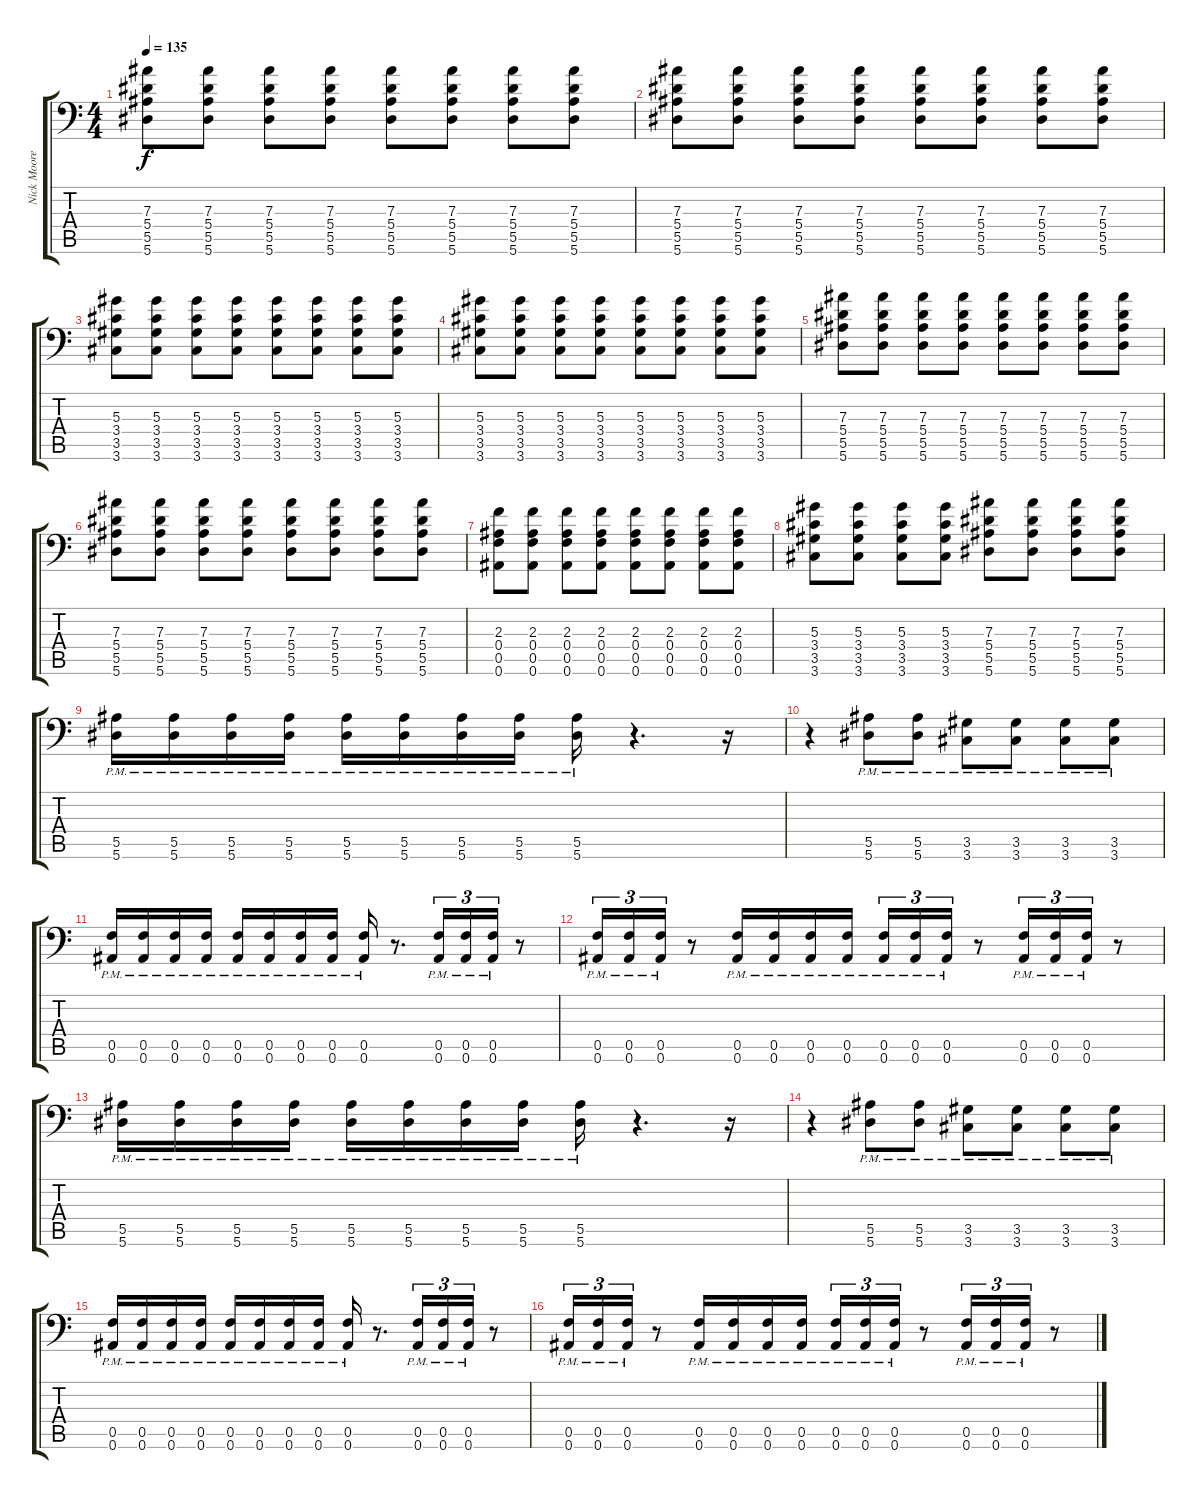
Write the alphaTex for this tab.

\track ("Nick Moore" "Nick Moore") {instrument overdrivenguitar}
\staff {score tabs}
\tuning (C4 G3 Eb3 Bb2 F2 Bb1) {hide}
\ts (4 4)
\tempo 135
\clef f4
\ks c
(7.3 5.4 5.5 5.6).8{dy f} (7.3 5.4 5.5 5.6).8 (7.3 5.4 5.5 5.6).8 (7.3 5.4 5.5 5.6).8 (7.3 5.4 5.5 5.6).8 (7.3 5.4 5.5 5.6).8 (7.3 5.4 5.5 5.6).8 (7.3 5.4 5.5 5.6).8 |
(7.3 5.4 5.5 5.6).8 (7.3 5.4 5.5 5.6).8 (7.3 5.4 5.5 5.6).8 (7.3 5.4 5.5 5.6).8 (7.3 5.4 5.5 5.6).8 (7.3 5.4 5.5 5.6).8 (7.3 5.4 5.5 5.6).8 (7.3 5.4 5.5 5.6).8 |
(5.3 3.4 3.5 3.6).8 (5.3 3.4 3.5 3.6).8 (5.3 3.4 3.5 3.6).8 (5.3 3.4 3.5 3.6).8 (5.3 3.4 3.5 3.6).8 (5.3 3.4 3.5 3.6).8 (5.3 3.4 3.5 3.6).8 (5.3 3.4 3.5 3.6).8 |
(5.3 3.4 3.5 3.6).8 (5.3 3.4 3.5 3.6).8 (5.3 3.4 3.5 3.6).8 (5.3 3.4 3.5 3.6).8 (5.3 3.4 3.5 3.6).8 (5.3 3.4 3.5 3.6).8 (5.3 3.4 3.5 3.6).8 (5.3 3.4 3.5 3.6).8 |
(7.3 5.4 5.5 5.6).8 (7.3 5.4 5.5 5.6).8 (7.3 5.4 5.5 5.6).8 (7.3 5.4 5.5 5.6).8 (7.3 5.4 5.5 5.6).8 (7.3 5.4 5.5 5.6).8 (7.3 5.4 5.5 5.6).8 (7.3 5.4 5.5 5.6).8 |
(7.3 5.4 5.5 5.6).8 (7.3 5.4 5.5 5.6).8 (7.3 5.4 5.5 5.6).8 (7.3 5.4 5.5 5.6).8 (7.3 5.4 5.5 5.6).8 (7.3 5.4 5.5 5.6).8 (7.3 5.4 5.5 5.6).8 (7.3 5.4 5.5 5.6).8 |
(2.3 0.4 0.5 0.6).8 (2.3 0.4 0.5 0.6).8 (2.3 0.4 0.5 0.6).8 (2.3 0.4 0.5 0.6).8 (2.3 0.4 0.5 0.6).8 (2.3 0.4 0.5 0.6).8 (2.3 0.4 0.5 0.6).8 (2.3 0.4 0.5 0.6).8 |
(5.3 3.4 3.5 3.6).8 (5.3 3.4 3.5 3.6).8 (5.3 3.4 3.5 3.6).8 (5.3 3.4 3.5 3.6).8 (7.3 5.4 5.5 5.6).8 (7.3 5.4 5.5 5.6).8 (7.3 5.4 5.5 5.6).8 (7.3 5.4 5.5 5.6).8 |
(5.5{pm} 5.6{pm}).16 (5.5{pm} 5.6{pm}).16 (5.5{pm} 5.6{pm}).16 (5.5{pm} 5.6{pm}).16 (5.5{pm} 5.6{pm}).16 (5.5{pm} 5.6{pm}).16 (5.5{pm} 5.6{pm}).16 (5.5{pm} 5.6{pm}).16 (5.5{pm} 5.6{pm}).16 r.4{d} r.16 |
r.4 (5.5{pm} 5.6{pm}).8 (5.5{pm} 5.6{pm}).8 (3.5{pm} 3.6{pm}).8 (3.5{pm} 3.6{pm}).8 (3.5{pm} 3.6{pm}).8 (3.5{pm} 3.6{pm}).8 |
(0.5{pm} 0.6{pm}).16 (0.5{pm} 0.6{pm}).16 (0.5{pm} 0.6{pm}).16 (0.5{pm} 0.6{pm}).16 (0.5{pm} 0.6{pm}).16 (0.5{pm} 0.6{pm}).16 (0.5{pm} 0.6{pm}).16 (0.5{pm} 0.6{pm}).16 (0.5{pm} 0.6{pm}).16 r.8{d} (0.5{pm} 0.6{pm}).16{tu (3 2)} (0.5{pm} 0.6{pm}).16{tu (3 2)} (0.5{pm} 0.6{pm}).16{tu (3 2)} r.8 |
(0.5{pm} 0.6{pm}).16{tu (3 2)} (0.5{pm} 0.6{pm}).16{tu (3 2)} (0.5{pm} 0.6{pm}).16{tu (3 2)} r.8 (0.5{pm} 0.6{pm}).16 (0.5{pm} 0.6{pm}).16 (0.5{pm} 0.6{pm}).16 (0.5{pm} 0.6{pm}).16 (0.5{pm} 0.6{pm}).16{tu (3 2)} (0.5{pm} 0.6{pm}).16{tu (3 2)} (0.5{pm} 0.6{pm}).16{tu (3 2)} r.8 (0.5{pm} 0.6{pm}).16{tu (3 2)} (0.5{pm} 0.6{pm}).16{tu (3 2)} (0.5{pm} 0.6{pm}).16{tu (3 2)} r.8 |
(5.5{pm} 5.6{pm}).16 (5.5{pm} 5.6{pm}).16 (5.5{pm} 5.6{pm}).16 (5.5{pm} 5.6{pm}).16 (5.5{pm} 5.6{pm}).16 (5.5{pm} 5.6{pm}).16 (5.5{pm} 5.6{pm}).16 (5.5{pm} 5.6{pm}).16 (5.5{pm} 5.6{pm}).16 r.4{d} r.16 |
r.4 (5.5{pm} 5.6{pm}).8 (5.5{pm} 5.6{pm}).8 (3.5{pm} 3.6{pm}).8 (3.5{pm} 3.6{pm}).8 (3.5{pm} 3.6{pm}).8 (3.5{pm} 3.6{pm}).8 |
(0.5{pm} 0.6{pm}).16 (0.5{pm} 0.6{pm}).16 (0.5{pm} 0.6{pm}).16 (0.5{pm} 0.6{pm}).16 (0.5{pm} 0.6{pm}).16 (0.5{pm} 0.6{pm}).16 (0.5{pm} 0.6{pm}).16 (0.5{pm} 0.6{pm}).16 (0.5{pm} 0.6{pm}).16 r.8{d} (0.5{pm} 0.6{pm}).16{tu (3 2)} (0.5{pm} 0.6{pm}).16{tu (3 2)} (0.5{pm} 0.6{pm}).16{tu (3 2)} r.8 |
(0.5{pm} 0.6{pm}).16{tu (3 2)} (0.5{pm} 0.6{pm}).16{tu (3 2)} (0.5{pm} 0.6{pm}).16{tu (3 2)} r.8 (0.5{pm} 0.6{pm}).16 (0.5{pm} 0.6{pm}).16 (0.5{pm} 0.6{pm}).16 (0.5{pm} 0.6{pm}).16 (0.5{pm} 0.6{pm}).16{tu (3 2)} (0.5{pm} 0.6{pm}).16{tu (3 2)} (0.5{pm} 0.6{pm}).16{tu (3 2)} r.8 (0.5{pm} 0.6{pm}).16{tu (3 2)} (0.5{pm} 0.6{pm}).16{tu (3 2)} (0.5{pm} 0.6{pm}).16{tu (3 2)} r.8
